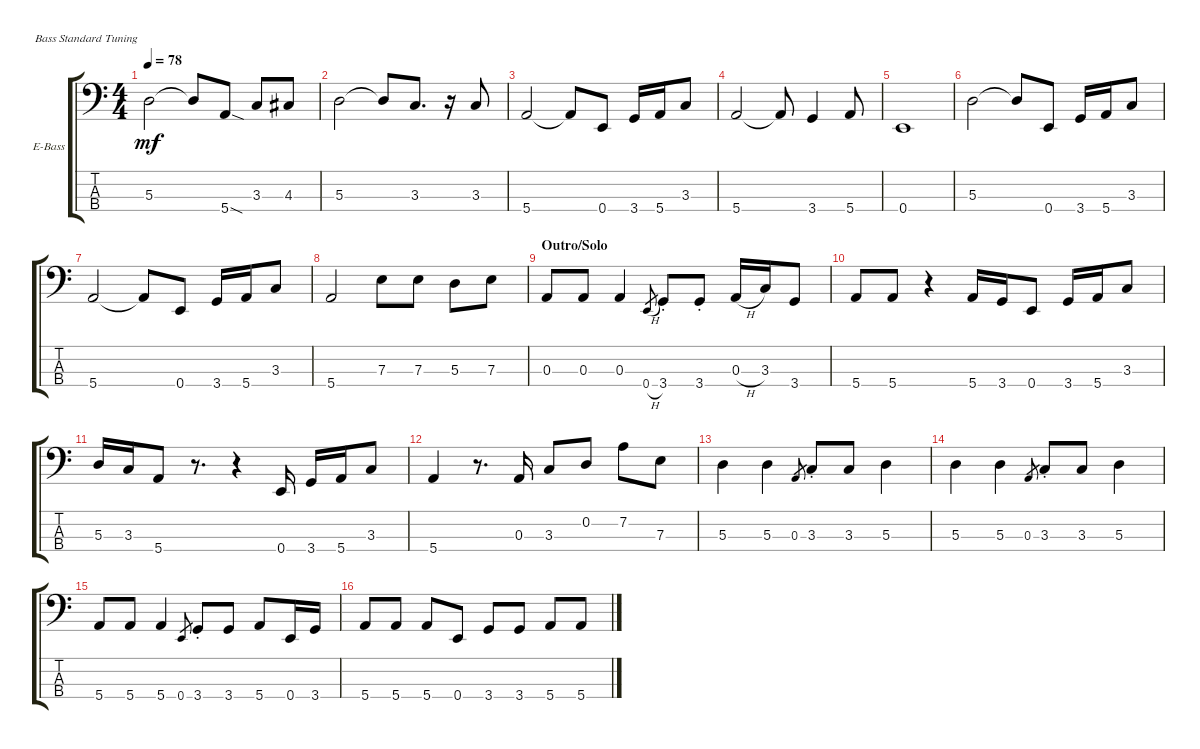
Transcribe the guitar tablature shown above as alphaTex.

\defaultSystemsLayout 4
\bracketExtendMode groupsimilarinstruments
\firstSystemTrackNameOrientation horizontal
\otherSystemsTrackNameOrientation horizontal
\track ("Electric Bass" "E-Bass") {instrument electricbassfinger}
\staff {score tabs}
\tuning (G2 D2 A1 E1)
\ts (4 4)
\tempo 78
\clef f4
\ks c
5.3.2{dy mf} 5.3{t}.8 5.4{sod}.8 3.3.8 4.3.8 |
5.3.2 5.3{t}.8 3.3.8{d} r.16 3.3.8 |
5.4.2 5.4{t}.8 0.4.8 3.4.16 5.4.16 3.3.8 |
5.4.2 5.4{t}.8 3.4.4 5.4.8 |
0.4.1 |
5.3.2 5.3{t}.8 0.4.8 3.4.16 5.4.16 3.3.8 |
5.4.2 5.4{t}.8 0.4.8 3.4.16 5.4.16 3.3.8 |
5.4.2 7.3.8 7.3.8 5.3.8 7.3.8 |
\section ("" "Outro/Solo")
0.3.8 0.3.8 0.3.4 0.4{h}.8{gr} 3.4{st}.8 3.4{st}.8 0.3{h}.16 3.3.16 3.4.8 |
5.4.8 5.4.8 r.4 5.4.16 3.4.16 0.4.8 3.4.16 5.4.16 3.3.8 |
5.3.16 3.3.16 5.4.8 r.8{d} r.4 0.4.16 3.4.16 5.4.16 3.3.8 |
5.4.4 r.8{d} 0.3.16 3.3.8 0.2.8 7.2.8 7.3.8 |
5.3.4 5.3.4 0.3.8{gr} 3.3{st}.8 3.3.8 5.3.4 |
5.3.4 5.3.4 0.3.8{gr} 3.3{st}.8 3.3.8 5.3.4 |
5.4.8 5.4.8 5.4.4 0.4.8{gr} 3.4{st}.8 3.4.8 5.4.8 0.4.16 3.4.16 |
5.4.8 5.4.8 5.4.8 0.4.8 3.4.8 3.4.8 5.4.8 5.4.8
